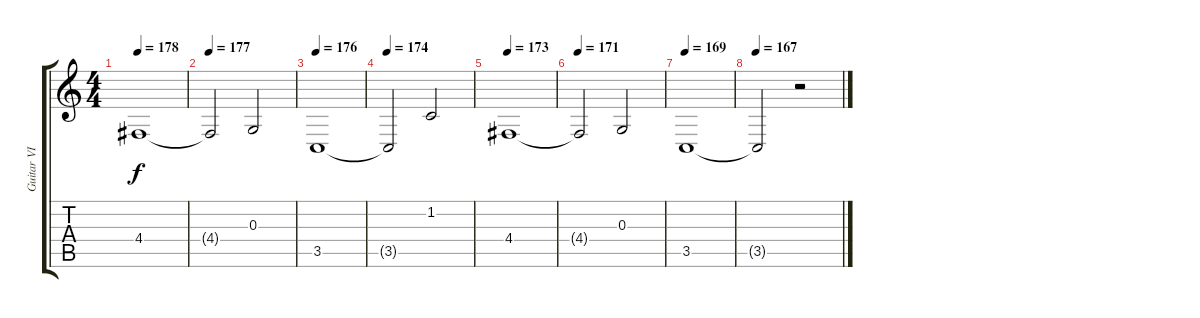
\track ("Guitar VI" "Guitar VI") {instrument lead5charang}
\staff {score tabs}
\tuning (E4 B3 G3 D3 A2 E2) {hide}
\ts (4 4)
\tempo 178
\clef g2
\ks c
4.4.1{dy f} |
\tempo 177
4.4{t}.2 0.3.2 |
\tempo 176
3.5.1 |
\tempo 174
3.5{t}.2 1.2.2 |
\tempo 173
4.4.1 |
\tempo 171
4.4{t}.2 0.3.2 |
\tempo 169
3.5.1 |
\tempo 167
3.5{t}.2 r.2
